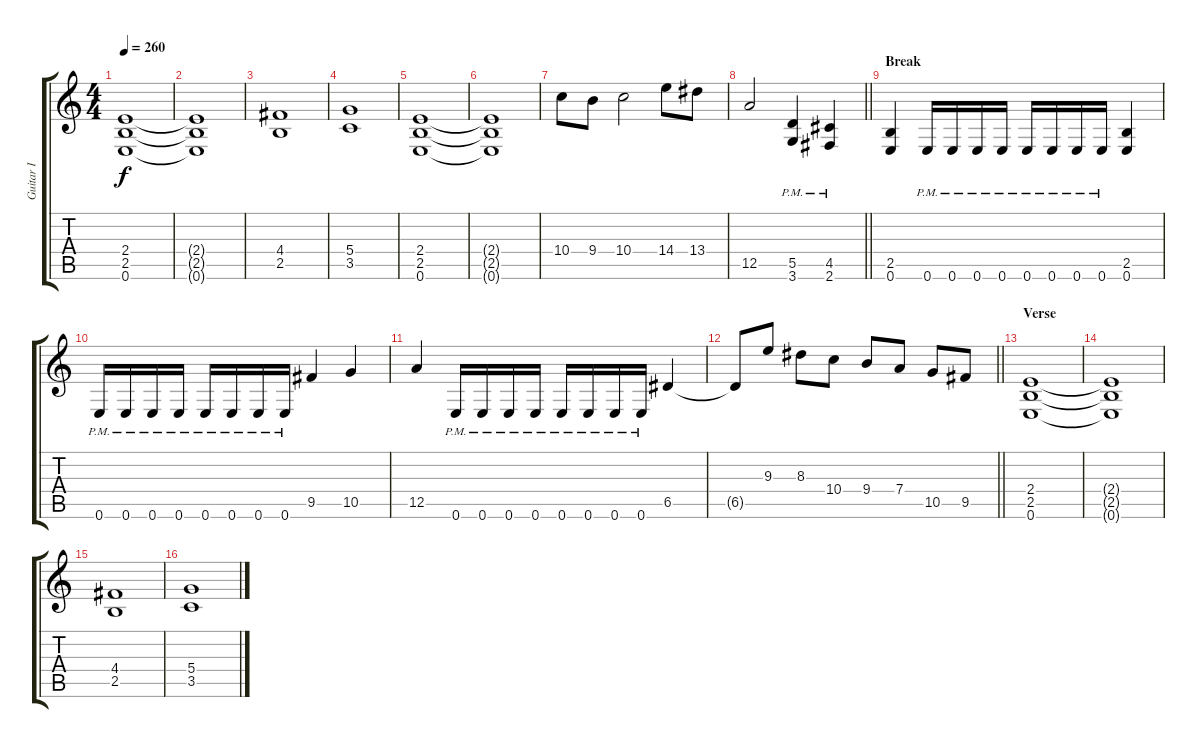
\track ("Guitar I" "Guitar I") {instrument distortionguitar}
\staff {score tabs}
\tuning (E4 B3 G3 D3 A2 E2) {hide}
\ts (4 4)
\tempo 260
\clef g2
\ks c
(2.4 2.5 0.6).1{dy f} |
(2.4{t} 2.5{t} 0.6{t}).1 |
(4.4 2.5).1 |
(5.4 3.5).1 |
(2.4 2.5 0.6).1 |
(2.4{t} 2.5{t} 0.6{t}).1 |
10.4.8 9.4.8 10.4.2 14.4.8 13.4.8 |
\barLineRight lightlight
12.5.2 (5.5{pm} 3.6{pm}).4 (4.5{pm} 2.6{pm}).4 |
\section ("" "Break")
(2.5 0.6).4 0.6{pm}.16 0.6{pm}.16 0.6{pm}.16 0.6{pm}.16 0.6{pm}.16 0.6{pm}.16 0.6{pm}.16 0.6{pm}.16 (2.5 0.6).4 |
0.6{pm}.16 0.6{pm}.16 0.6{pm}.16 0.6{pm}.16 0.6{pm}.16 0.6{pm}.16 0.6{pm}.16 0.6{pm}.16 9.5.4 10.5.4 |
12.5.4 0.6{pm}.16 0.6{pm}.16 0.6{pm}.16 0.6{pm}.16 0.6{pm}.16 0.6{pm}.16 0.6{pm}.16 0.6{pm}.16 6.5.4 |
\barLineRight lightlight
6.5{t}.8 9.3.8 8.3.8 10.4.8 9.4.8 7.4.8 10.5.8 9.5.8 |
\section ("" "Verse")
(2.4 2.5 0.6).1 |
(2.4{t} 2.5{t} 0.6{t}).1 |
(4.4 2.5).1 |
(5.4 3.5).1
